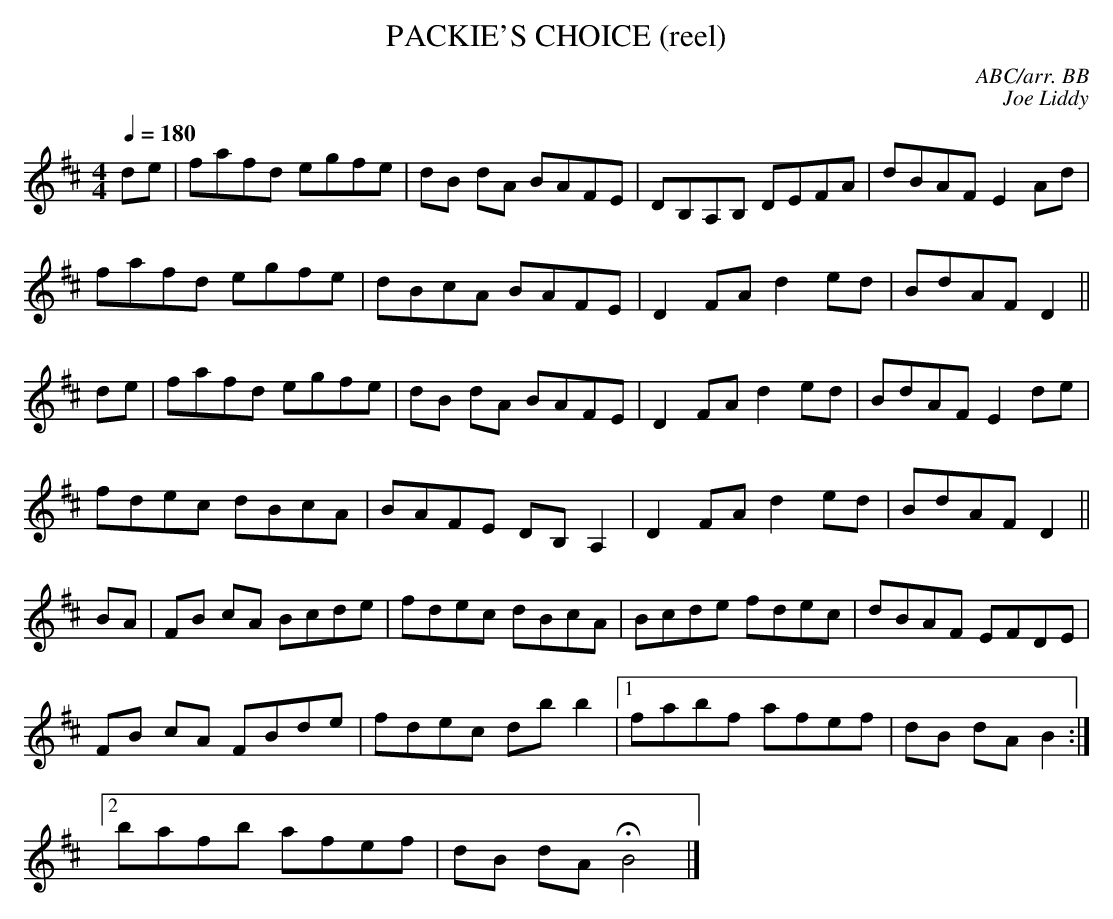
X:1
T:PACKIE'S CHOICE (reel)
C:ABC/arr. BB
C:Joe Liddy
Q:1/4=180
M:4/4
L:1/8
K:D
de|fafd egfe|dB dA BAFE|DB,A,B, DEFA|dBAF E2 Ad |
fafd egfe|dBcA BAFE|D2FA d2ed|BdAF D2 ||
de|fafd egfe|dB dA BAFE|D2FA d2ed|BdAF E2de |
fdec dBcA|BAFE DB, A,2|D2FA d2ed|BdAF D2 ||
BA|FB cA Bcde|fdec dBcA|Bcde fdec|dBAF EFDE |
FB cA FBde|fdec dbb2 |1 fabf afef|dB dA B2 :|
[2 bafb afef|dB dA HB4 |]
